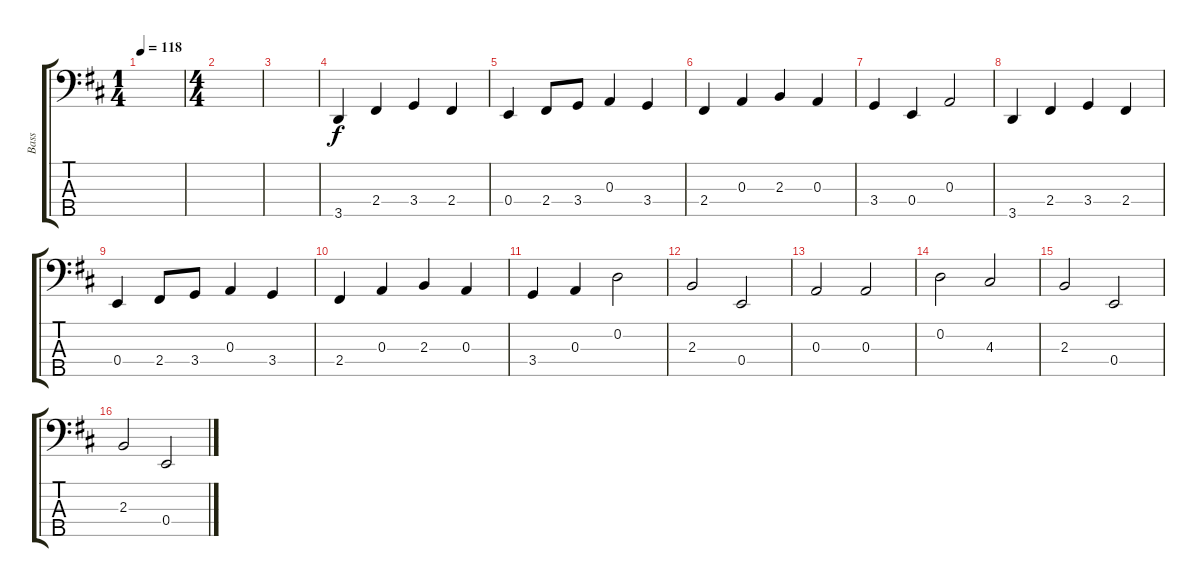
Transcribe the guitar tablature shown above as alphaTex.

\track ("Bass" "Bass") {instrument acousticguitarsteel}
\staff {score tabs}
\tuning (G2 D2 A1 E1 B0) {hide}
\ts (1 4)
\tempo 118
\clef f4
\ks d
|
\ts (4 4)
|
|
3.5.4 2.4.4 3.4.4 2.4.4 |
0.4.4 2.4.8 3.4.8 0.3.4 3.4.4 |
2.4.4 0.3.4 2.3.4 0.3.4 |
3.4.4 0.4.4 0.3.2 |
3.5.4 2.4.4 3.4.4 2.4.4 |
0.4.4 2.4.8 3.4.8 0.3.4 3.4.4 |
2.4.4 0.3.4 2.3.4 0.3.4 |
3.4.4 0.3.4 0.2.2 |
2.3.2 0.4.2 |
0.3.2 0.3.2 |
0.2.2 4.3.2 |
2.3.2 0.4.2 |
2.3.2 0.4.2
